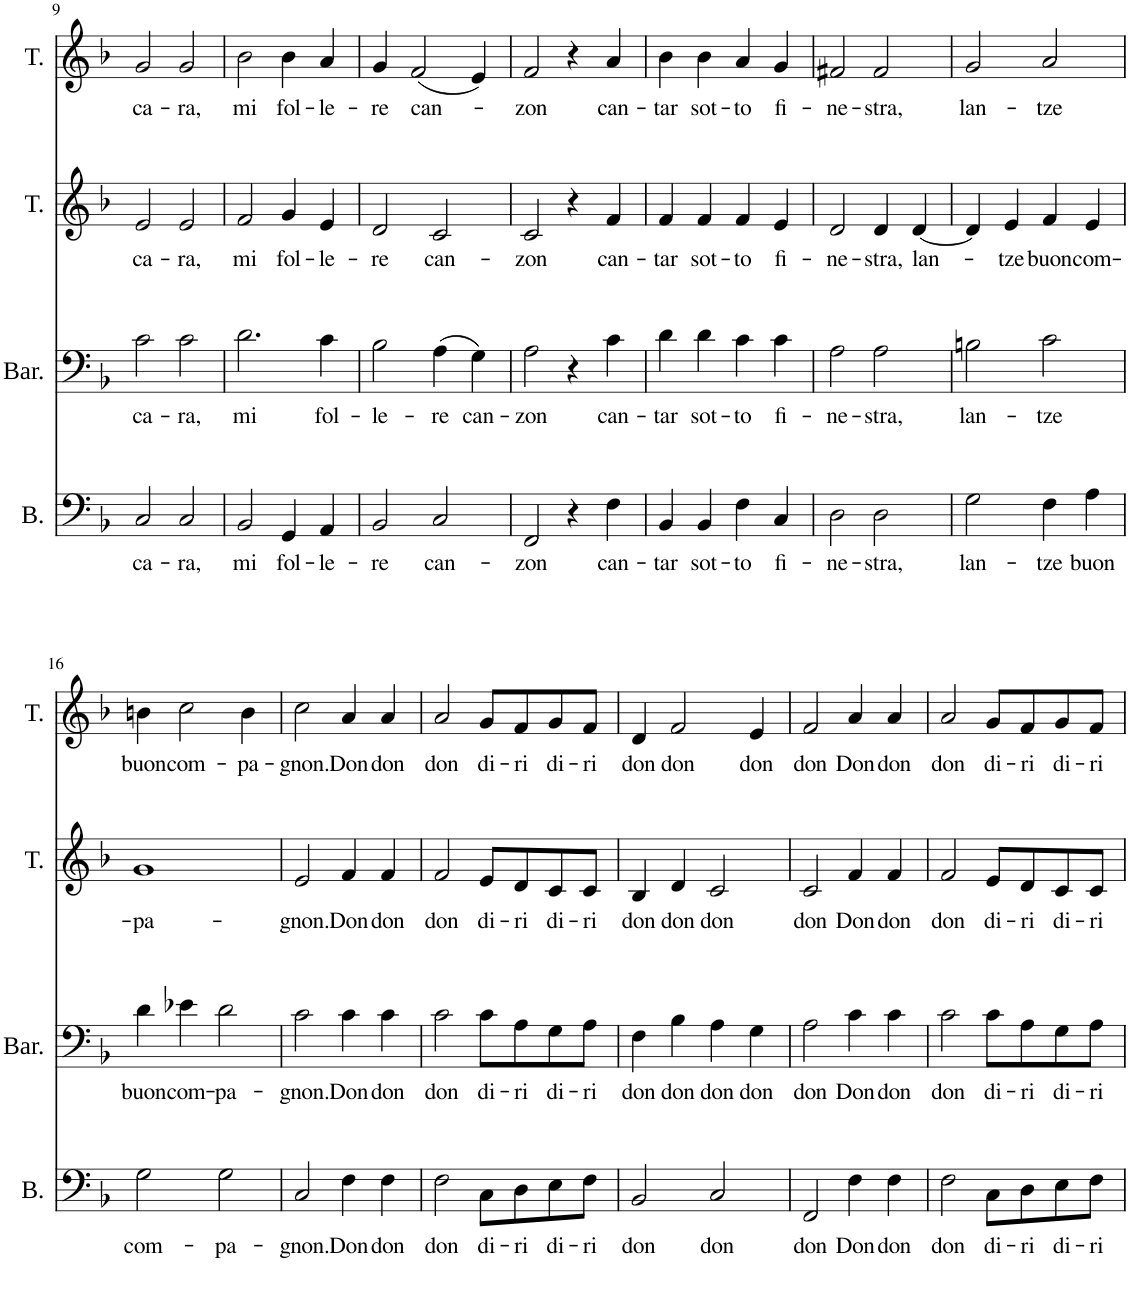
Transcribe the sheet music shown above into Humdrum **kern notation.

**kern	**text	**kern	**text	**kern	**text	**kern	**text
*part4	*part4	*part3	*part3	*part2	*part2	*part1	*part1
*staff4	*staff4	*staff3	*staff3	*staff2	*staff2	*staff1	*staff1
*I"Bass	*	*I"Baritone	*	*I"Tenor	*	*I"Tenor	*
*I'B.	*	*I'Bar.	*	*I'T.	*	*I'T.	*
!!LO:PB:g=z
*clefF4	*	*clefF4	*	*clefG2	*	*clefG2	*
*	*	*Trd4c7	*	*Trd4c7	*	*	*
*k[b-]	*	*k[b-]	*	*k[b-]	*	*k[b-]	*
*M4/4	*	*M4/4	*	*M4/4	*	*M4/4	*
=9	=9	=9	=9	=9	=9	=9	=9
!	!LO:LY:b	!	!LO:LY:b	!	!LO:LY:b	!	!LO:LY:b
2C/	ca-	2c\	ca-	2e/	ca-	2g/	ca-
!	!LO:LY:b	!	!LO:LY:b	!	!LO:LY:b	!	!LO:LY:b
2C/	-ra,	2c\	-ra,	2e/	-ra,	2g/	-ra,
=10	=10	=10	=10	=10	=10	=10	=10
!	!LO:LY:b	!	!LO:LY:b	!	!LO:LY:b	!	!LO:LY:b
2BB-/	mi	2.d\	mi	2f/	mi	2b-\	mi
!	!LO:LY:b	!	!	!	!LO:LY:b	!	!LO:LY:b
4GG/	fol-	.	.	4g/	fol-	4b-\	fol-
!	!LO:LY:b	!	!LO:LY:b	!	!LO:LY:b	!	!LO:LY:b
4AA/	-le-	4c\	fol-	4e/	-le-	4a/	-le-
=11	=11	=11	=11	=11	=11	=11	=11
!	!LO:LY:b	!	!LO:LY:b	!	!LO:LY:b	!	!LO:LY:b
2BB-/	-re	2B-\	-le-	2d/	-re	4g/	-re
!	!	!	!	!	!	!	!LO:LY:b
.	.	.	.	.	.	(2f/	can-
!	!LO:LY:b	!	!LO:LY:b	!	!LO:LY:b	!	!
2C/	can-	(4A\	-re	2c/	can-	.	.
!	!	!	!LO:LY:b	!	!	!	!
.	.	4G\)	can-	.	.	4e/)	.
=12	=12	=12	=12	=12	=12	=12	=12
!	!LO:LY:b	!	!LO:LY:b	!	!LO:LY:b	!	!LO:LY:b
2FF/	-zon	2A\	-zon	2c/	-zon	2f/	-zon
4r	.	4r	.	4r	.	4r	.
!	!LO:LY:b	!	!LO:LY:b	!	!LO:LY:b	!	!LO:LY:b
4F\	can-	4c\	can-	4f/	can-	4a/	can-
=13	=13	=13	=13	=13	=13	=13	=13
!	!LO:LY:b	!	!LO:LY:b	!	!LO:LY:b	!	!LO:LY:b
4BB-/	-tar	4d\	-tar	4f/	-tar	4b-\	-tar
!	!LO:LY:b	!	!LO:LY:b	!	!LO:LY:b	!	!LO:LY:b
4BB-/	sot-	4d\	sot-	4f/	sot-	4b-\	sot-
!	!LO:LY:b	!	!LO:LY:b	!	!LO:LY:b	!	!LO:LY:b
4F\	-to	4c\	-to	4f/	-to	4a/	-to
!	!LO:LY:b	!	!LO:LY:b	!	!LO:LY:b	!	!LO:LY:b
4C/	fi-	4c\	fi-	4e/	fi-	4g/	fi-
=14	=14	=14	=14	=14	=14	=14	=14
!	!LO:LY:b	!	!LO:LY:b	!	!LO:LY:b	!	!LO:LY:b
2D\	-ne-	2A\	-ne-	2d/	-ne-	2f#X/	-ne-
!	!LO:LY:b	!	!LO:LY:b	!	!LO:LY:b	!	!LO:LY:b
2D\	-stra,	2A\	-stra,	4d/	-stra,	2f#/	-stra,
!	!	!	!	!	!LO:LY:b	!	!
.	.	.	.	[4d/	lan-	.	.
=15	=15	=15	=15	=15	=15	=15	=15
!	!LO:LY:b	!	!LO:LY:b	!	!	!	!LO:LY:b
2G\	lan-	2Bn\	lan-	4d/]	.	2g/	lan-
!	!	!	!	!	!LO:LY:b	!	!
.	.	.	.	4e/	-tze	.	.
!	!LO:LY:b	!	!LO:LY:b	!	!LO:LY:b	!	!LO:LY:b
4F\	-tze	2c\	-tze	4f/	buon	2a/	-tze
!	!LO:LY:b	!	!	!	!LO:LY:b	!	!
4A\	buon	.	.	4e/	com-	.	.
!!LO:LB:g=z
=16	=16	=16	=16	=16	=16	=16	=16
!	!LO:LY:b	!	!LO:LY:b	!	!LO:LY:b	!	!LO:LY:b
2G\	com-	4d\	buon	1g	-pa-	4bn\	buon
!	!	!	!LO:LY:b	!	!	!	!LO:LY:b
.	.	4e-X\	com-	.	.	2cc\	com-
!	!LO:LY:b	!	!LO:LY:b	!	!	!	!
2G\	-pa-	2d\	-pa-	.	.	.	.
!	!	!	!	!	!	!	!LO:LY:b
.	.	.	.	.	.	4b\	-pa-
=17	=17	=17	=17	=17	=17	=17	=17
!	!LO:LY:b	!	!LO:LY:b	!	!LO:LY:b	!	!LO:LY:b
2C/	-gnon.	2c\	-gnon.	2e/	-gnon.	2cc\	-gnon.
!	!LO:LY:b	!	!LO:LY:b	!	!LO:LY:b	!	!LO:LY:b
4F\	Don	4c\	Don	4f/	Don	4a/	Don
!	!LO:LY:b	!	!LO:LY:b	!	!LO:LY:b	!	!LO:LY:b
4F\	don	4c\	don	4f/	don	4a/	don
=18	=18	=18	=18	=18	=18	=18	=18
!	!LO:LY:b	!	!LO:LY:b	!	!LO:LY:b	!	!LO:LY:b
2F\	don	2c\	don	2f/	don	2a/	don
!	!LO:LY:b	!	!LO:LY:b	!	!LO:LY:b	!	!LO:LY:b
8C\L	di-	8c\L	di-	8e/L	di-	8g/L	di-
!	!LO:LY:b	!	!LO:LY:b	!	!LO:LY:b	!	!LO:LY:b
8D\	-ri	8A\	-ri	8d/	-ri	8f/	-ri
!	!LO:LY:b	!	!LO:LY:b	!	!LO:LY:b	!	!LO:LY:b
8E\	di-	8G\	di-	8c/	di-	8g/	di-
!	!LO:LY:b	!	!LO:LY:b	!	!LO:LY:b	!	!LO:LY:b
8F\J	-ri	8A\J	-ri	8c/J	-ri	8f/J	-ri
=19	=19	=19	=19	=19	=19	=19	=19
!	!LO:LY:b	!	!LO:LY:b	!	!LO:LY:b	!	!LO:LY:b
2BB-/	don	4F\	don	4B-/	don	4d/	don
!	!	!	!LO:LY:b	!	!LO:LY:b	!	!LO:LY:b
.	.	4B-\	don	4d/	don	2f/	don
!	!LO:LY:b	!	!LO:LY:b	!	!LO:LY:b	!	!
2C/	don	4A\	don	2c/	don	.	.
!	!	!	!LO:LY:b	!	!	!	!LO:LY:b
.	.	4G\	don	.	.	4e/	don
=20	=20	=20	=20	=20	=20	=20	=20
!	!LO:LY:b	!	!LO:LY:b	!	!LO:LY:b	!	!LO:LY:b
2FF/	don	2A\	don	2c/	don	2f/	don
!	!LO:LY:b	!	!LO:LY:b	!	!LO:LY:b	!	!LO:LY:b
4F\	Don	4c\	Don	4f/	Don	4a/	Don
!	!LO:LY:b	!	!LO:LY:b	!	!LO:LY:b	!	!LO:LY:b
4F\	don	4c\	don	4f/	don	4a/	don
=21	=21	=21	=21	=21	=21	=21	=21
!	!LO:LY:b	!	!LO:LY:b	!	!LO:LY:b	!	!LO:LY:b
2F\	don	2c\	don	2f/	don	2a/	don
!	!LO:LY:b	!	!LO:LY:b	!	!LO:LY:b	!	!LO:LY:b
8C\L	di-	8c\L	di-	8e/L	di-	8g/L	di-
!	!LO:LY:b	!	!LO:LY:b	!	!LO:LY:b	!	!LO:LY:b
8D\	-ri	8A\	-ri	8d/	-ri	8f/	-ri
!	!LO:LY:b	!	!LO:LY:b	!	!LO:LY:b	!	!LO:LY:b
8E\	di-	8G\	di-	8c/	di-	8g/	di-
!	!LO:LY:b	!	!LO:LY:b	!	!LO:LY:b	!	!LO:LY:b
8F\J	-ri	8A\J	-ri	8c/J	-ri	8f/J	-ri
=	=	=	=	=	=	=	=
*-	*-	*-	*-	*-	*-	*-	*-
